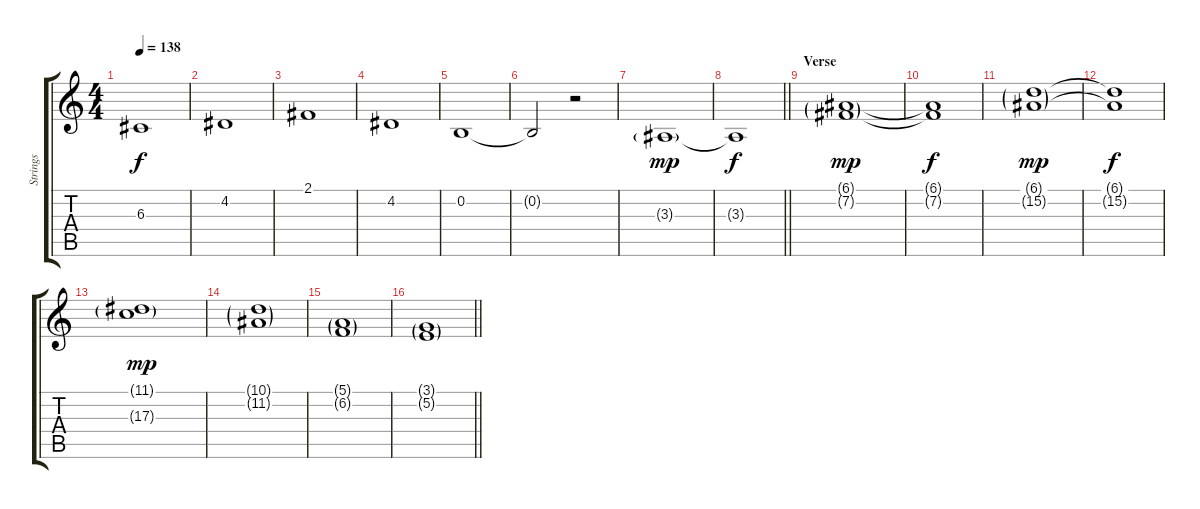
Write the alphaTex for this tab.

\track ("Strings" "Strings") {instrument stringensemble1}
\staff {score tabs}
\tuning (E4 B3 G3 D3 A2 E2) {hide}
\ts (4 4)
\tempo 138
\clef g2
\ks c
6.3.1{dy f} |
4.2.1 |
2.1.1 |
4.2.1 |
0.2.1 |
0.2{t}.2 r.2 |
3.3{g}.1{dy mp} |
\barLineRight lightlight
3.3{t}.1{dy f} |
\section ("" "Verse ")
(6.1{g} 7.2{g}).1{dy mp} |
(6.1{t} 7.2{t}).1{dy f} |
(6.1{g} 15.2{g}).1{dy mp} |
(6.1{t} 15.2{t}).1{dy f} |
(11.1{g} 17.3{g}).1{dy mp} |
(10.1{g} 11.2{g}).1 |
(5.1{g} 6.2{g}).1 |
\barLineRight lightlight
(3.1{g} 5.2{g}).1
